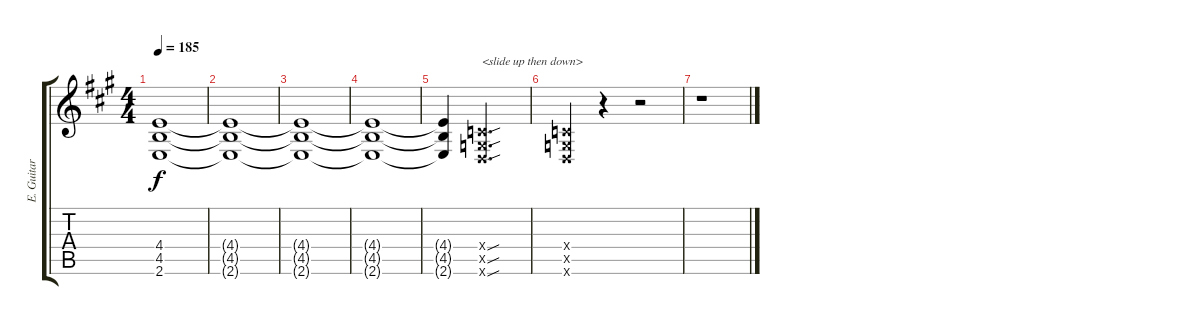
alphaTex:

\track ("E. Guitar III" "E. Guitar ") {instrument overdrivenguitar}
\staff {score tabs}
\tuning (D4 A3 F3 C3 G2 D2) {hide}
\ts (4 4)
\tempo 185
\clef g2
\ks a
(4.4{t} 4.5{t} 2.6{t}).1{dy f} |
(4.4{t} 4.5{t} 2.6{t}).1 |
(4.4{t} 4.5{t} 2.6{t}).1 |
(4.4{t} 4.5{t} 2.6{t}).1 |
(4.4{t} 4.5{t} 2.6{t}).4 (0.4{sou x} 0.5{sou x} 0.6{sou x}).2{d txt "<slide up then down>"} |
(0.4{x} 0.5{x} 0.6{x}).4 r.4 r.2 |
r.1
